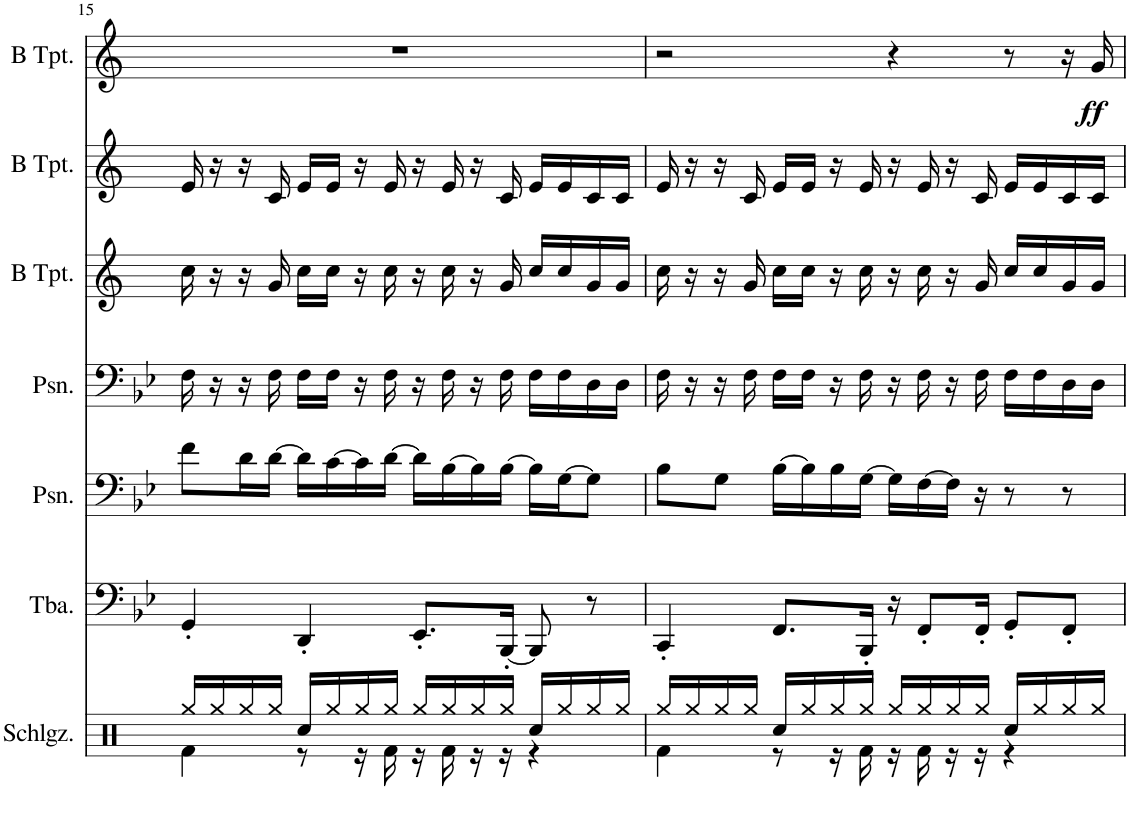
**kern	**kern	**kern	**kern	**kern	**kern	**kern	**dynam
*part7	*part6	*part5	*part4	*part3	*part2	*part1	*part1
*staff7	*staff6	*staff5	*staff4	*staff3	*staff2	*staff1	*staff1
*I"Schlagzeug	*I"Tuba	*I"Posaune	*I"Posaune	*I"Trompete in B	*I"Trompete in B	*I"Trompete in B	*
*I'Schlgz.	*I'Tba.	*I'Psn.	*I'Psn.	*	*	*	*
!!LO:PB:g=z
*clefX	*clefF4	*clefF4	*clefF4	*clefG2	*clefG2	*clefG2	*
*	*	*	*	*Trd1c2	*Trd1c2	*Trd1c2	*
*k[]	*k[b-e-]	*k[b-e-]	*k[b-e-]	*k[]	*k[]	*k[]	*
*M4/4	*M4/4	*M4/4	*M4/4	*M4/4	*M4/4	*M4/4	*
=15	=15	=15	=15	=15	=15	=15	=15
*^	*	*	*	*	*	*	*
16Rgg/LL	4Rf\	4GG'/	8f\L	16F\	16cc\	16e/	1r	.
16Rgg/	.	.	.	16r	16r	16r	.	.
16Rgg/	.	.	16d\L	16r	16r	16r	.	.
16Rgg/JJ	.	.	[16d\JJ	16F\	16g/	16c/	.	.
16Rcc/LL	8r	4DD'/	16d\LL]	16F\LL	16cc\LL	16e/LL	.	.
16Rgg/	.	.	[16c\	16F\JJ	16cc\JJ	16e/JJ	.	.
16Rgg/	16r	.	16c\]	16r	16r	16r	.	.
16Rgg/JJ	16Rf\	.	[16d\JJ	16F\	16cc\	16e/	.	.
16Rgg/LL	16r	8.EE-'/L	16d\LL]	16r	16r	16r	.	.
16Rgg/	16Rf\	.	[16B-\	16F\	16cc\	16e/	.	.
16Rgg/	16r	.	16B-\]	16r	16r	16r	.	.
16Rgg/JJ	16r	[16BBB-'/Jk	[16B-\JJ	16F\	16g/	16c/	.	.
16Rcc/LL	4r	8BBB-/]	16B-\LL]	16F\LL	16cc/LL	16e/LL	.	.
16Rgg/	.	.	[16G\J	16F\	16cc/	16e/	.	.
16Rgg/	.	8r	8G\J]	16D\	16g/	16c/	.	.
16Rgg/JJ	.	.	.	16D\JJ	16g/JJ	16c/JJ	.	.
=16	=16	=16	=16	=16	=16	=16	=16	=16
16Rgg/LL	4Rf\	4CC'/	8B-\L	16F\	16cc\	16e/	2r	.
16Rgg/	.	.	.	16r	16r	16r	.	.
16Rgg/	.	.	8G\J	16r	16r	16r	.	.
16Rgg/JJ	.	.	.	16F\	16g/	16c/	.	.
16Rcc/LL	8r	8.FF/L	[16B-\LL	16F\LL	16cc\LL	16e/LL	.	.
16Rgg/	.	.	16B-\]	16F\JJ	16cc\JJ	16e/JJ	.	.
16Rgg/	16r	.	16B-\	16r	16r	16r	.	.
16Rgg/JJ	16Rf\	16BBB-'/Jk	[16G\JJ	16F\	16cc\	16e/	.	.
16Rgg/LL	16r	16r	16G\LL]	16r	16r	16r	4r	.
16Rgg/	16Rf\	8FF'/L	[16F\	16F\	16cc\	16e/	.	.
16Rgg/	16r	.	16F\JJ]	16r	16r	16r	.	.
16Rgg/JJ	16r	16FF'/Jk	16r	16F\	16g/	16c/	.	.
16Rcc/LL	4r	8GG'/L	8r	16F\LL	16cc/LL	16e/LL	8r	.
16Rgg/	.	.	.	16F\	16cc/	16e/	.	.
16Rgg/	.	8FF'/J	8r	16D\	16g/	16c/	16r	.
!	!	!	!	!	!	!	!	!LO:DY:b
16Rgg/JJ	.	.	.	16D\JJ	16g/JJ	16c/JJ	16g/	ff
*v	*v	*	*	*	*	*	*	*
=	=	=	=	=	=	=	=
*-	*-	*-	*-	*-	*-	*-	*-
